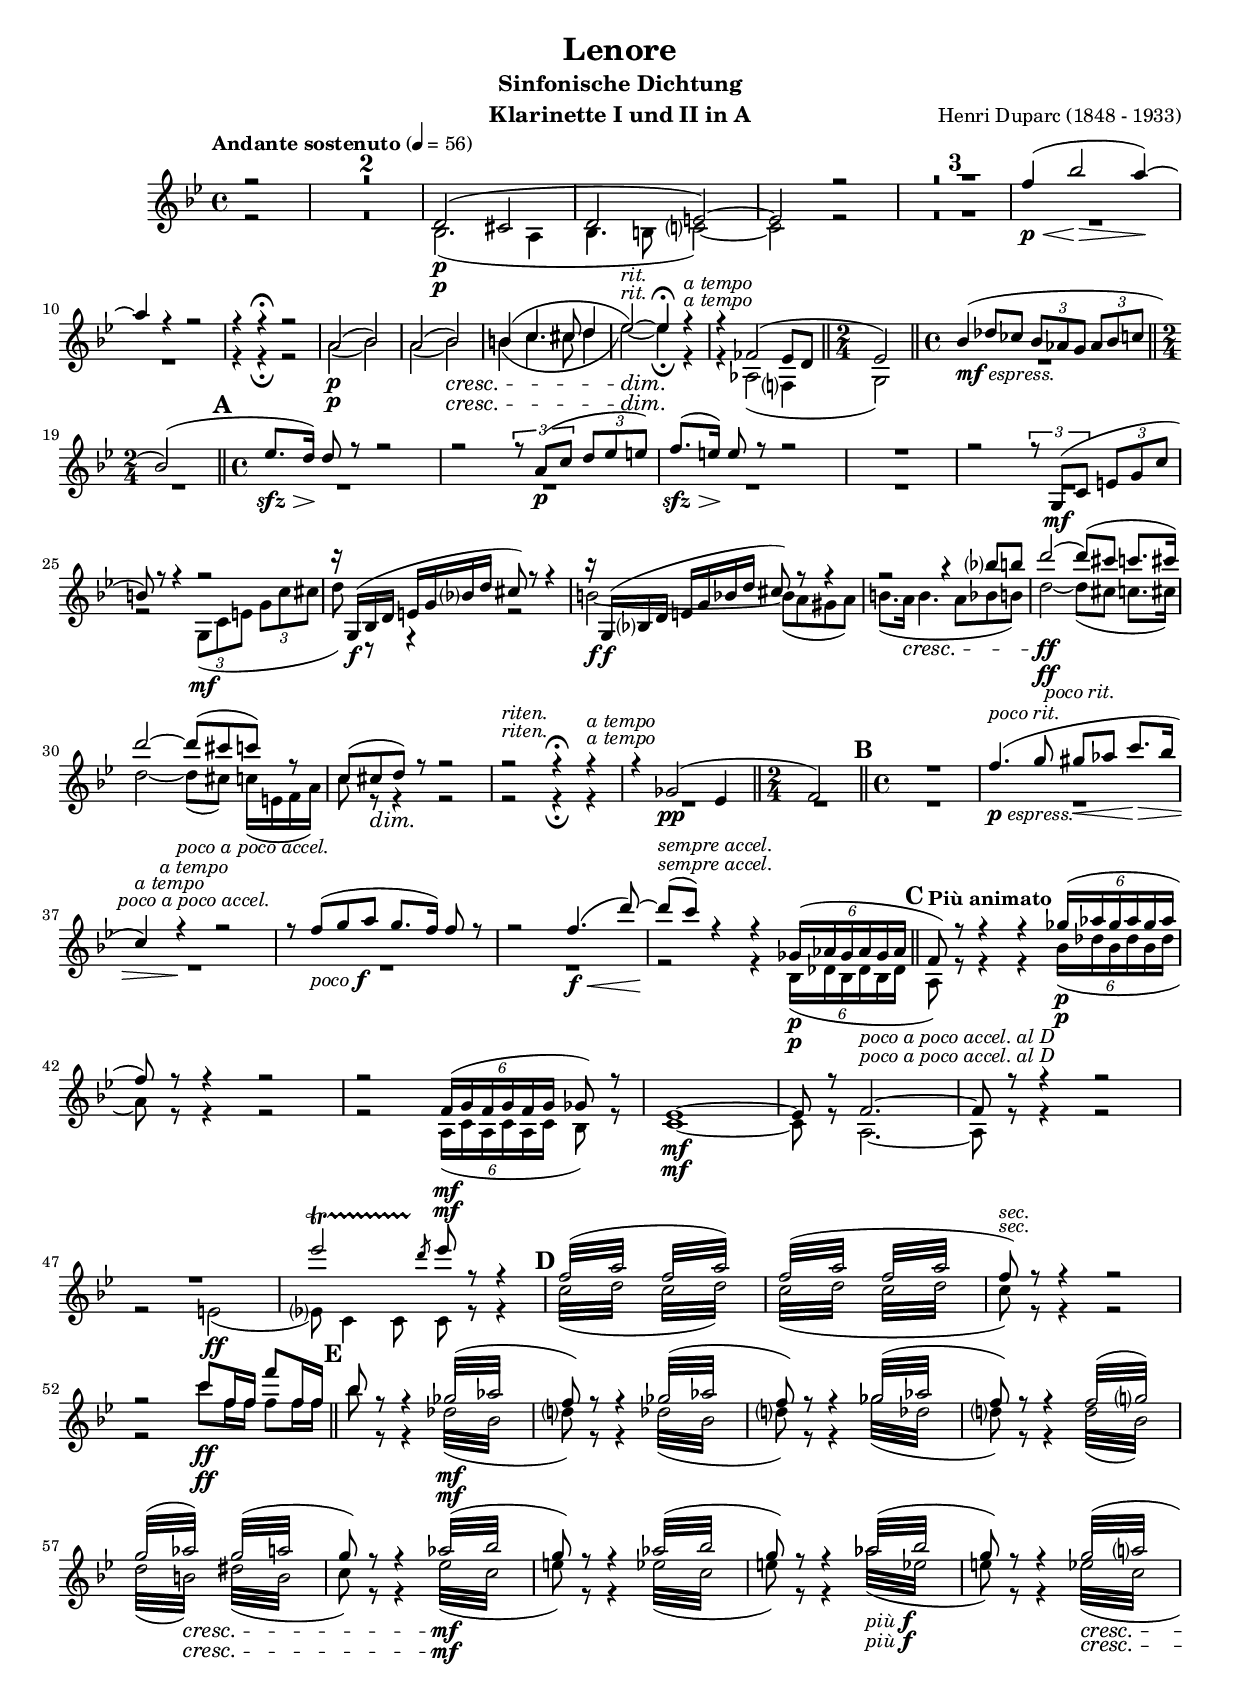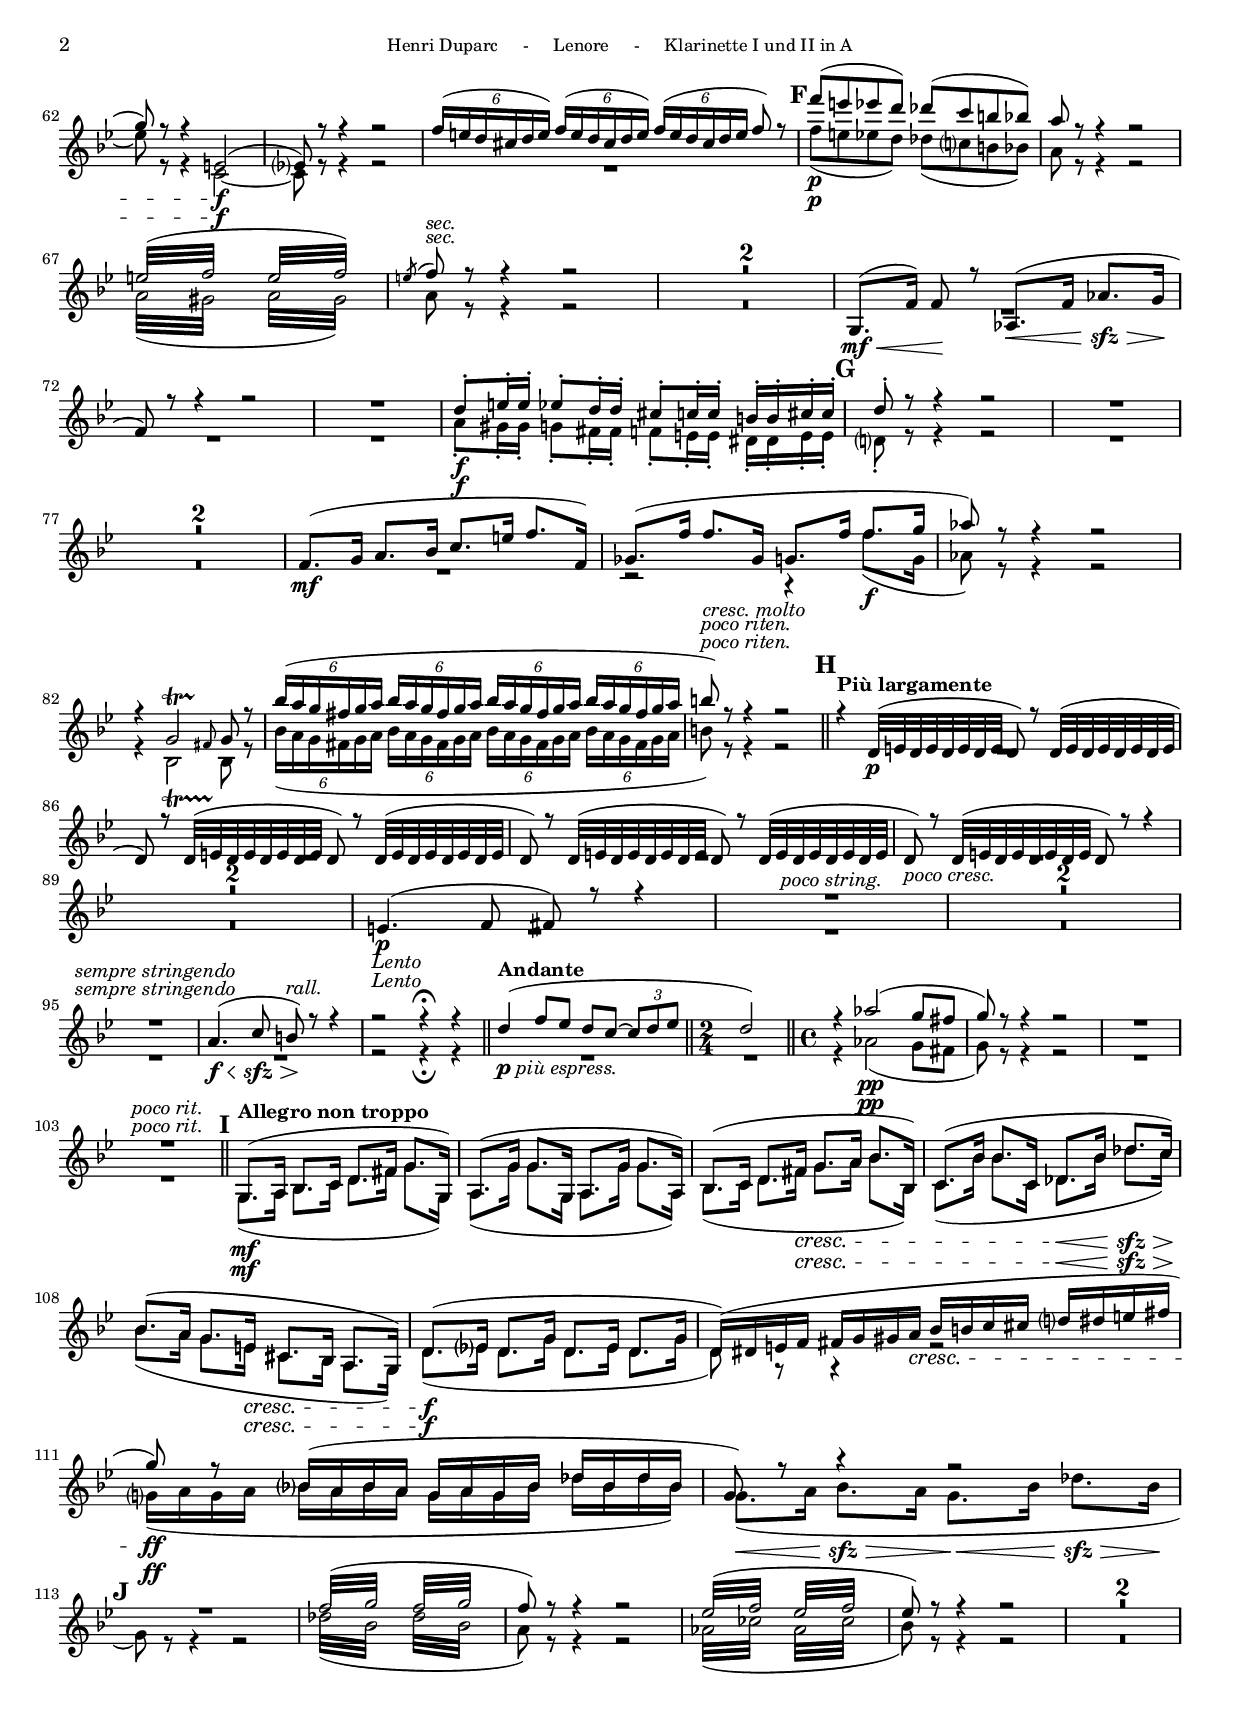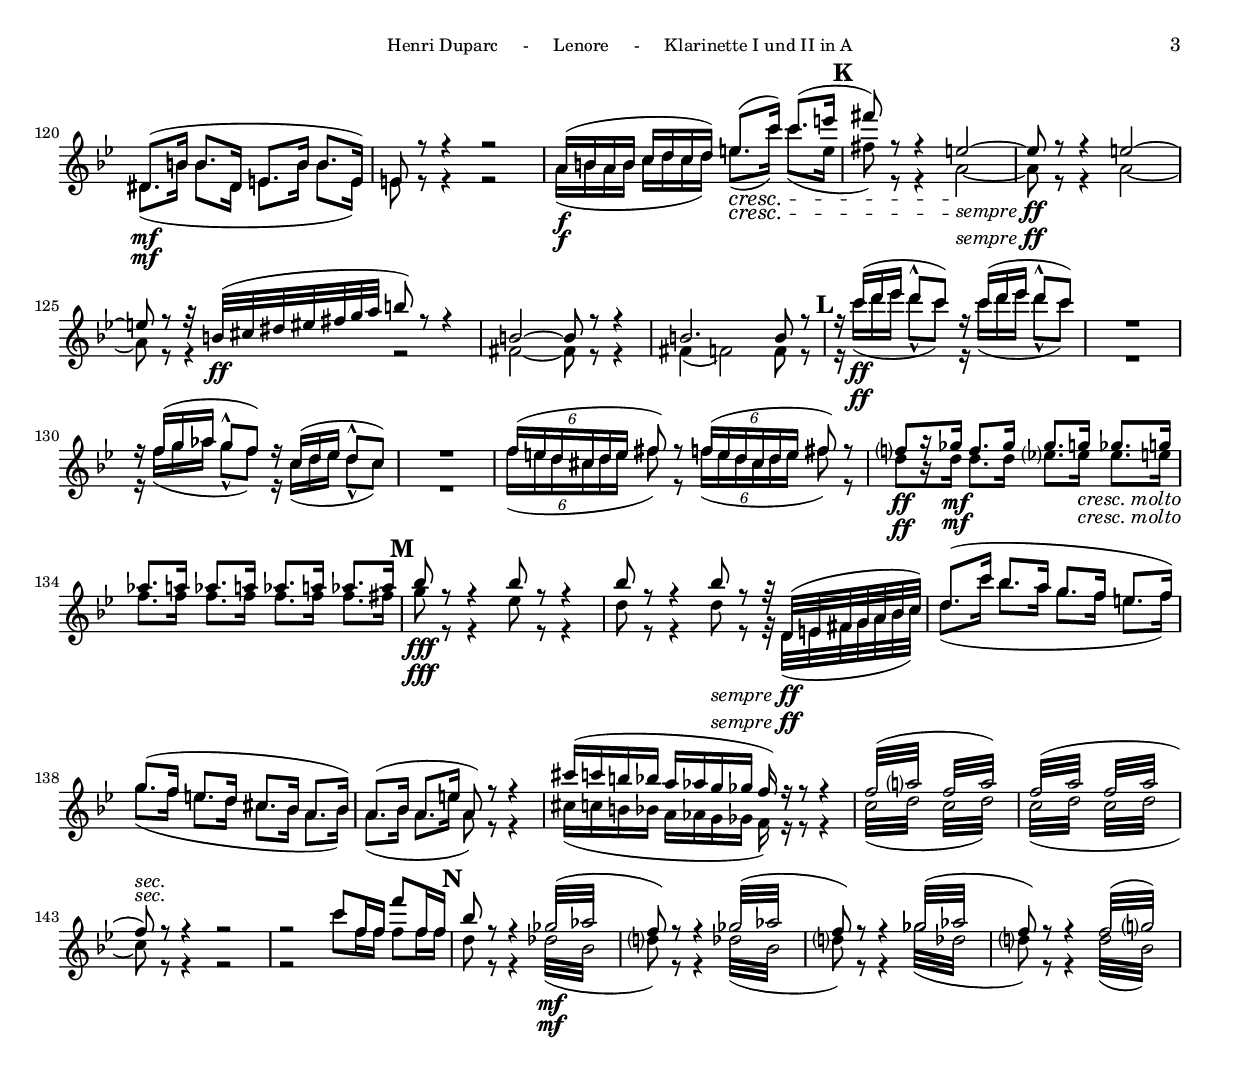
\version "2.18.2"
\language "deutsch"

\paper {
    top-margin = 10\mm
    bottom-margin = 10\mm
    left-margin = 10\mm
    right-margin = 10\mm
    ragged-last = ##f
}

\header{
  title = "Lenore"
  subtitle = "Sinfonische Dichtung"
  composerShort = "Henri Duparc"
  composer = "Henri Duparc (1848 - 1933)"
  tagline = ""
}

% Adapt this for automatic line-breaks
% mBreak = {}
mBreak = { \break }
#(set-global-staff-size 17)

% Useful snippets
pCresc = _\markup { \dynamic p \italic "cresc." }
mfDim = _\markup { \dynamic mf \italic "dim." }
sempreFf = _\markup { \italic "sempre" \dynamic ff }
pocoF = _\markup { \italic "poco" \dynamic f }
ffz = _\markup { \dynamic { ffz } } 
crescMolto = _\markup { \italic "cresc. molto" }
pMoltoCresc = _\markup { \dynamic p \italic "molto cresc." }
ppiuEspress = _\markup { \dynamic p \italic "più espress." }
pocoCresc = _\markup { \italic "poco cresc." }
mfEspress = _\markup { \dynamic mf \italic "espress." }
pEspress = _\markup { \dynamic p \italic "espress." }
stringendo = ^\markup { \italic "stringendo" }
pocoString = ^\markup { \italic "poco string." }
sempreStringendo = ^\markup { \italic "sempre stringendo" }
allargando = _\markup { \italic "allargando" }
pocoMenoMosso = ^\markup {\italic \bold {"Poco meno mosso."} }
rit = ^\markup {\italic {"rit."} }
rall = ^\markup {\italic {"rall."} }
riten = ^\markup {\italic {"riten."} }
ritATempo = ^\markup { \center-align \italic {"  rit. a tempo"} }
aTempo = ^\markup { \italic {"a tempo"} }
moltoRit = ^\markup { \italic {"molto rit."} }
pocoRit = ^\markup {\italic {"poco rit."} }
pocoRiten = ^\markup {\italic {"poco riten."} }
sec = ^\markup {\italic {"sec."} }
pocoAPocoAccel = ^\markup {\italic {"poco a poco accel."} }
pocoAPocoAccelAlD = ^\markup {\italic {"poco a poco accel. al D"} }
sempreAccel = ^\markup {\italic {"sempre accel."} }
solo = ^\markup { "Solo" }
piuF = _\markup { \italic "più" \dynamic f }
lento = ^\markup { \italic "Lento" }
accel = ^\markup { \bold { "accel." } }
tempoPrimo = ^\markup { \italic { "Tempo I" } }

% Adapted from http://lsr.di.unimi.it/LSR/Snippet?id=655
% Make title, subtitle, instrument appear on pages other than the first
#(define (part-not-first-page layout props arg)
   (if (not (= (chain-assoc-get 'page:page-number props -1)
               (ly:output-def-lookup layout 'first-page-number)))
       (interpret-markup layout props arg)
       empty-stencil))

\paper {
  oddHeaderMarkup = \markup
  \fill-line {
    " "
    \on-the-fly #part-not-first-page \fontsize #-1.0 \concat {
      \fromproperty #'header:composerShort
      "     -     "
      \fromproperty #'header:title
      "     -     "
      \fromproperty #'header:instrument
    }
    \on-the-fly #print-page-number-check-first \fromproperty #'page:page-number-string
  }
  evenHeaderMarkup = \markup
  \fill-line {
    \on-the-fly #print-page-number-check-first \fromproperty #'page:page-number-string
    \on-the-fly #part-not-first-page \fontsize #-1.0 \concat {
      \fromproperty #'header:composerShort
      "     -     "
      \fromproperty #'header:title
      "     -     "
      \fromproperty #'header:instrument
    }
    " "
  }
  % markup-system-spacing.basic-distance = #12
  % markup-system-spacing.minimum-distance = #12
  % markup-system-spacing.padding = #10
  
}

% ---------------------------------------------------------

clarinet_I = {
  \set Score.markFormatter = #format-mark-alphabet
  \accidentalStyle Score.modern-cautionary
  \compressFullBarRests
  \defaultTimeSignature
  \time 4/4
  \tempo "Andante sostenuto" 4 = 56
  \key b \major
  \relative c' {
    % p3
    \partial 2 r2 |
    R1*2 |
    d2(\p cis |
    d2 e~) |
    e2 r |
    R1*3 |
    f'4(\p\< b2 \>a4)~\! |
    \mBreak
    
    % p4
    a4 r4 r2 |
    r4 r4\fermata r2 |
    a,2(\p b) |
    a2( b)\cresc |
    h4( c4. cis8 d4 |
    es2)~\dim\rit es4\fermata\! r4\aTempo |
    r4 fes,2( es8 d|
    \time 2/4 \bar "||"
    es2) |
    \time 4/4 \bar "||"
    b'4(\mfEspress des8 ces \tuplet 3/2 { b as g } \tuplet 3/2 { as b c }
    \time 2/4 \bar "||"
    \mBreak
    
    % p5
    b2)( |
    \time 4/4 \bar "||"
    \mark #1
    es8.\sfz\> d16)\! d8 r8 r2 |
    r2 \tuplet 3/2 { r8 a(\p c } \tuplet 3/2 { d es e) } |
    f8.(\sfz\> e16)\! e8 r8 r2 |
    R1 |
    r2 \tuplet 3/2 { r8 g,,(\mf c } \tuplet 3/2 { e g c } |
    \mBreak
    
    % p6
    h8) r8 r4 r2 |
    r16 g,(\f b d e g b d cis8) r8 r4 |
    r16 g,(\f b d e g b d cis8) r8 r4 |
    r2 r4 b'8 h |
    d2(\ff d8)( cis c8. cis16) |
    \mBreak
    
    % p7
    d2~ d8( cis c) r |
    c,8( cis\dim d)\! r r2 |
    r2\riten r4\fermata r4\aTempo |
    r4 ges,2(\pp es4 |
    \time 2/4 \bar "||"
    f2) |
    \time 4/4 \bar "||"
    \mark #2
    R1 |
    f'4.(\pEspress\pocoRit g8 gis\< as c8.\> b16 |
    \mBreak
    
    % p8
    c,4)\aTempo r4\!\pocoAPocoAccel r2 |
    r8 f(\pocoF g a g8. f16) f8 r8 |
    r2 f4.\f\<( d'8)~ |
    d8(\!\sempreAccel c) r4 r \tuplet 6/4 { ges,16(\p as ges as ges as } |
    \bar "||"
    \mark #3
    \tempo "Più animato"
    f8) r8 r4 r \tuplet 6/4 { ges'16(\p as ges as ges as } |
    \mBreak
    
    % p9
    f8) r8 r4 r2 |
    r2 \tuplet 6/4 { f,16(\mf g f g f g} ges8) r8 |
    es1~\mf |
    es8 r8 f2.~\pocoAPocoAccelAlD |
    f8 r8 r4 r2 |
    \mBreak
    
    % p10
    R1 |
    es''2\startTrillSpan \slashedGrace d8\stopTrillSpan es8 r8 r4 |
    \mark #4
    \repeat tremolo 8 { f,32( a } \repeat tremolo 8 { f32 a) } |
    \repeat tremolo 8 { f32( a } \repeat tremolo 8 { f32 a } |
    f8)\sec r8 r4 r2 |
    \mBreak
    
    % p11
    r2 c'8\ff f,16 f f'8 f,16 f |
    \bar "||"
    \mark #5
    b8 r8 r4 \repeat tremolo 8 { ges32(\mf as } |
    f8) r8 r4 \repeat tremolo 8 { ges32( as } |
    f8) r8 r4 \repeat tremolo 8 { ges32( as } |
    f8) r8 r4 \repeat tremolo 8 { f32( g) } |
    \mBreak
    
    % p12
    \repeat tremolo 8 { g32( as)\cresc } \repeat tremolo 8 { g32( a } |
    g8) r8 r4 \repeat tremolo 8 { as32(\mf b } |
    g8) r8 r4 \repeat tremolo 8 { as32( b } |
    g8) r8 r4 \repeat tremolo 8 { as32(\piuF b } |
    g8) r8 r4 \repeat tremolo 8 { g32(\cresc a } |
    \mBreak
    
    % p13
    g8) r8 r4 e,2(\f |
    es8) r8 r4 r2 |
    \repeat unfold 2 { \tuplet 6/4 { f'16( e d cis d e) } } \tuplet 6/4 { f16( e d cis d e } f8) r8 |
    \mark #6
    f'8(\p e es d) des( c h b) |
    a8 r8 r4 r2 |
    \mBreak
    
    % p14
    \repeat tremolo 8 { e32( f } \repeat tremolo 8 { e f) } \acciaccatura e8 |
    % FIXME: I can't get the grace note into the previous bar
    f8\sec r8 r4 r2 |
    R1*2 |
    g,,8.(\mf\< f'16) f8\! r8 as,8.(\< f'16 as8.\sfz\> g16\! | 
    \mBreak
    
    % p15
    f8) r8 r4 r2 |
    R1 |
    d'8-.\f e16-. e-. es8-. d16-. d-. cis8-. c16-. c-. h-. h-. cis-. cis-. | 
    \mark #7
    d8-. r8 r4 r2 |
    R1 |
    \mBreak
    
    % p16
    R1*2 |
    f,8.(\mf g16 a8. b16 c8. e16 f8. f,16) |
    ges8.( f'16 f8.\crescMolto ges,16 g8. f'16 f8. g16 |
    as8) r8 r4 r2 |
    \mBreak
    
    % p17
    r4 g,2\startTrillSpan \grace fis8 \stopTrillSpan  g r |
    \tuplet 6/4 { b'16( a g fis g a } \repeat unfold 3 \tuplet 6/4 { b16 a g fis g a } |
    h8)\pocoRiten r8 r4 r2 |
    \bar "||"
    \mark #8
    \tempo "Più largamente"
    r4 d,,32(\p e d e d e d e d8) r8 d32( e d e d e d e |
    \mBreak
    
    % p18
    d8) r d32( e d e d e d e d8) r d32( e d e d e d e |
    d8) r d32( e d e d e d e d8) r d32( e d e d e d e |
    d8\pocoCresc) r d32( e d e d e d e d8) r r4 |
    \mBreak
    
    % p19
    R1*2 |
    e4.(\p f8 fis8) r r4 |
    R1\pocoString |
    R1*2 |
    \mBreak
    
    % p20
    R1 \sempreStringendo a4.(\f\< c8\sfz\> h)\!\rall r r4 |
    r2 \lento r4\fermata r |
    \bar "||"
    \tempo Andante
    d4(\ppiuEspress f8 es d c~ \tuplet 3/2 { c d es } |
    \bar "||"
    \time 2/4
    d2) |
    \bar "||"
    \time 4/4
    r4 as'2(\pp g8 fis |
    g8) r8 r4 r2 |
    R1 |
    \mBreak
   
    % p21
    R1 \pocoRit |
    \bar "||"
    \mark #9
    \tempo "Allegro non troppo"
    g,,8.(\mf a16 b8. c16 d8. fis16 g8. g,16) |
    a8.( g'16 g8. g,16 a8. g'16 g8. a,16) |
    b8.( c16 d8. fis16\cresc g8. a16 b8. b,16) |
    c8.( b'16 b8. c,16 des8.\< b'16 des8.\sfz\> c16)\! |
    \mBreak
    
    % p22
    b8.( a16 g8. e16\cresc cis8. b16 a8. g16) |
    d'8.(\f es16 d8. g16 d8. es16 d8. g16 |
    d16)( dis e f fis g gis a\cresc b h c cis d dis e fis |
    g8)\ff r8 b,16( a b a g a g b des b des b |
    g8) r8 r4 r2 |
    \mBreak
    
    % p23
    \mark #10
    R1 |
    \repeat tremolo 8 { f'32( g } \repeat tremolo 8 { f32 g } |
    f8) r8 r4 r2 |
    \repeat tremolo 8 { es32( f } \repeat tremolo 8 { es32 f } |
    es8) r8 r4 r2 |
    R1*2 |
    \mBreak
    
    % p24
    dis,8.(\mf h'16 h8. dis,16 e8. h'16 h8. e,16) |
    e8 r8 r4 r2 |
    a16\f( h a h c d c d) e8.(\cresc c'16) c8.( e16 |
    \mark #11
    fis8) r8 r4 e,2~\sempreFf\! |
    e8 r8 r4 e2~ |
    \mBreak
    
    % p25
    e8 r8 r32 h(\ff cis dis eis fis g a h8) r8 r4 |
    h,2~ h8 r8 r4 |
    h2. h8 r8 |
    \mark #12
    r16 c'(\ff d es d8-^ c) r16 c( d es d8-^ c) |
    R1 |
    \mBreak
    
    % p26
    r16 f,( g as g8-^ f) r16 c( d es d8-^ c) |
    R1 |
    \tuplet 6/4 { f16( e d cis d e } fis8) r8 \tuplet 6/4 { f16( e d cis d e } fis8) r8 |
    f8[\ff r16 ges]\mf f8. ges16 ges8. g16\crescMolto ges8. g16 |
    \mBreak
    
    % p27
    as8. a16 as8. a16 as8. a16 as8. as16 |
    \mark #13
    b8\fff r8 r4 b8 r8 r4 |
    b8 r8 r4 b8\sempreFf r8 r32 d,,( e fis g a b c) |
    d8.( c'16 b8. a16 g8. f16 e8. f16) |
    \mBreak
    
    % p28
    g8.( f16 e8. d16 cis8. b16 a8. b16) |
    a8.( b16 a8. e'16 a,8) r8 r4 |
    cis'16( c h b a as g ges f) r16 r8 r4 |
    \repeat tremolo 8 { f32( a } \repeat tremolo 8 { f32 a) } |
    \repeat tremolo 8 { f32( a } \repeat tremolo 8 { f32 a } |
    \mBreak

    % p29
    f8)\sec r8 r4 r2 |
    r2 c'8 f,16 f f'8 f,16 f |
    \mark #14
    b8 r8 r4 \repeat tremolo 8 { ges32(\mf as } |
    f8) r8 r4 \repeat tremolo 8 { ges32( as } |
    f8) r8 r4 \repeat tremolo 8 { ges32( as } |
    f8) r8 r4 \repeat tremolo 8 { f32( g) } |
    \mBreak
  }
}

clarinet_II = {
  \set Score.markFormatter = #format-mark-alphabet
  \accidentalStyle Score.modern-cautionary
  \compressFullBarRests
  \defaultTimeSignature
  \time 4/4
  \tempo "Andante sostenuto" 4 = 56
  \key b \major
  \relative c' {
    % p3
    \partial 2 r2 |
    R1*2 |
    b2.(\p a4 |
    b4. h8 c2~) |
    c2 r |
    R1*4 |
    \mBreak
    
    % p4
    R1 |
    r4 r4\fermata r2 |
    a'2(\p b) |
    a2( b)\cresc |
    h4( c4. cis8 d4 |
    es2)~\dim\rit es4\fermata\! r4\aTempo |
    r4 as,,2( f4 |
    \time 2/4 \bar "||"
    g2) |
    \time 4/4 \bar "||"
    R1
    \time 2/4 \bar "||"
    \mBreak
    
    % p5
    R2 |
    \time 4/4 \bar "||"
    R1*5 |
    \mBreak
    
    % p6
    r2 \tuplet 3/2 { g8(\mf c e } \tuplet 3/2 { g c cis } |
    d8) r8 r4 r2 |
    h2~\f h8(a gis a) |
    h8.( a16\cresc h4. a8 b h) |
    d2~\ff d8( cis c8. cis16) |
    \mBreak

    % p7
    d2~ d8( cis) c16( e, f a) |
    c8 r8 r4 r2 |
    r2\riten r4\fermata r4\aTempo |
    R1 |
    \time 2/4 \bar "||"
    R2 |
    \time 4/4 \bar "||"
    \mark #2
    R1 R1\pocoRit |
    \mBreak
    
    % p8
    R1 \aTempo\pocoAPocoAccel R1*2 |
    r2\sempreAccel r4 \tuplet 6/4 { b,16(\p des b des b des } |
    \bar "||"
    \mark #3
    \tempo "Più animato"
    a8) r8 r4 r4 \tuplet 6/4 { b'16(\p des b des b des } |
    
    % p9
    a8) r8 r4 r2 |
    r2 \tuplet 6/4 { a,16(\mf c a c a c} b8) r8 |
    c1~\mf |
    c8 r8 a2.~\pocoAPocoAccelAlD |
    a8 r8 r4 r2 |
    \mBreak
    
    %p10
    r2 e'2(\ff |
    es8) c4 c8 c r r4 |
    \mark #4
    \repeat tremolo 8 { c'32( d } \repeat tremolo 8 { c32 d) } |
    \repeat tremolo 8 { c32( d } \repeat tremolo 8 { c32 d } |
    c8)\sec r8 r4 r2 |
    \mBreak
    
    % p11
    r2 c'8\ff f,16 f f8 f16 f |
    \bar "||"
    \mark #5
    b8 r8 r4 \repeat tremolo 8 { des,32(\mf b } |
    d8) r8 r4 \repeat tremolo 8 { des32( b } |
    d8) r8 r4 \repeat tremolo 8 { ges32( des } |
    d8) r8 r4 \repeat tremolo 8 { d32( b) } |
    \mBreak
    
    % p12
    \repeat tremolo 8 { d32( h)\cresc } \repeat tremolo 8 { dis32( h } |
    c8) r8 r4 \repeat tremolo 8 { es32(\mf c } |
    e8) r8 r4 \repeat tremolo 8 { es32( c } |
    e8) r8 r4 \repeat tremolo 8 { as32(\piuF es } |
    e8) r8 r4 \repeat tremolo 8 { es32(\cresc c } |
    \mBreak
    
    % p13
    es8) r8 r4 c,2~\f |
    c8 r8 r4 r2 |
    R1 |
    \mark #6
    f'8(\p e es d) des( c h b) |
    a8 r8 r4 r2 |
    \mBreak
    
    % p14
    \repeat tremolo 8 { a32( gis } \repeat tremolo 8 { a gis) } |
    a8\sec r8 r4 r2 |
    R1*3 |
    \mBreak
    
    % p15
    R1*2 |
    a8-.\f gis16-. gis-. g8-. fis16-. fis-. f8-. e16-. e-. dis-. dis-. e-. e-. | 
    \mark #7
    d8-. r8 r4 r2 |
    R1 |
    \mBreak
    
    % p16
    R1*3 |
    r2 r4 f'8.(\f g,16 |
    as8) r8 r4 r2 |
    \mBreak
    
    % p17
    r4 b,2\startTrillSpan b8\stopTrillSpan r |
    \tuplet 6/4 { b'16( a g fis g a } \repeat unfold 3 \tuplet 6/4 { b16 a g fis g a } |
    h8)\pocoRiten r8 r4 r2 |
    \bar "||"
    \mark #8
    \tempo "Più largamente"
    R1
    \mBreak
    
    % p18
    R1*3 |
    \mBreak
    
    % p19
    R1*6 |
    \mBreak
    
    % p20
    R1 \sempreStringendo |
    R1 |
    r2 \lento r4\fermata r |
    \bar "||"
    \tempo Andante
    R1 |
    \bar "||"
    \time 2/4
    R2 |
    \bar "||"
    \time 4/4
    r4 as2(\pp g8 fis |
    g8) r8 r4 r2 |
    R1 |
    \mBreak
   
    % p21
    R1 \pocoRit |
    \bar "||"
    \mark #9
    \tempo "Allegro non troppo"
    g,8.(\mf a16 b8. c16 d8. fis16 g8. g,16) |
    a8.( g'16 g8. g,16 a8. g'16 g8. a,16) |
    b8.( c16 d8. fis16\cresc g8. a16 b8. b,16) |
    c8.( b'16 b8. c,16 des8.\< b'16 des8.\sfz\> c16)\! |
    \mBreak
    
    % p22
    b8.( a16 g8. e16\cresc cis8. b16 a8. g16) |
    d'8.(\f es16 d8. g16 d8. es16 d8. g16 |
    d8) r8 r4 r2 |
    g16(\ff a g a b a b a g a g b des b des b) |
    g8.(\< a16 b8.\sfz\> a16 g8.\< b16 des8.\sfz\> b16\! |
    \mBreak
    
    % p23
    \mark #10
    g8) r8 r4 r2 |
    \repeat tremolo 8 { des'32( b } \repeat tremolo 8 { des32 b } |
    a8) r8 r4 r2 |
    \repeat tremolo 8 { as32( ces } \repeat tremolo 8 { as32 ces } |
    b8) r8 r4 r2 |
    R1*2 |
    \mBreak
    
    % p24
    dis,8.(\mf h'16 h8. dis,16 e8. h'16 h8. e,16) |
    e8 r8 r4 r2 |
    a16\f( h a h c d c d) e8.(\cresc c'16) c8.( e,16 |
    \mark #11
    fis8) r8 r4 a,2~\sempreFf\! |
    a8 r8 r4 a2~ |
    \mBreak
    
    % p25
    a8 r8 r4 r2 |
    fis2~ fis8 r8 r4 |
    fis4( f2) f8 r8 |
    \mark #12
    r16 c''(\ff d es d8-^ c) r16 c( d es d8-^ c) |
    R1 |
    \mBreak
    
    % p26
    r16 f,( g as g8-^ f) r16 c( d es d8-^ c) |
    R1 |
    \tuplet 6/4 { f16( e d cis d e } fis8) r8 \tuplet 6/4 { f16( e d cis d e } fis8) r8 |
    d8[\ff r16 d]\mf d8. d16 es8. es16\crescMolto es8. e16 |
    \mBreak
    
    % p27
    f8. f16 f8. f16 f8. f16 f8. fis16 |
    \mark #13
    g8\fff r8 r4 es8 r8 r4 |
    d8 r8 r4 d8\sempreFf r8 r32 d,( e fis g a b c) |
    d8.( c'16 b8. a16 g8. f16 e8. f16) |
    \mBreak
    
    % p28
    g8.( f16 e8. d16 cis8. b16 a8. b16) |
    a8.( b16 a8. e'16 a,8) r8 r4 |
    cis16( c h b a as g ges f) r16 r8 r4 |
    \repeat tremolo 8 { c'32( d } \repeat tremolo 8 { c32 d) } |
    \repeat tremolo 8 { c32( d } \repeat tremolo 8 { c32 d } |
    \mBreak

    % p29
    c8)\sec r8 r4 r2 |
    r2 c'8 f,16 f f8 f16 f |
    \mark #14
    d8 r8 r4 \repeat tremolo 8 { des32(\mf b } |
    d8) r8 r4 \repeat tremolo 8 { des32( b } |
    d8) r8 r4 \repeat tremolo 8 { ges32( des } |
    d8) r8 r4 \repeat tremolo 8 { d32( b) } |
    \mBreak
  }
}
% ---------------------------------------------------------

\bookpart {
  \header{
    instrument = "Klarinette I und II in A"
  }
  \score {
    <<
    \transpose a a \clarinet_I
    \\
    \transpose a a \clarinet_II
    >>
  }
}
